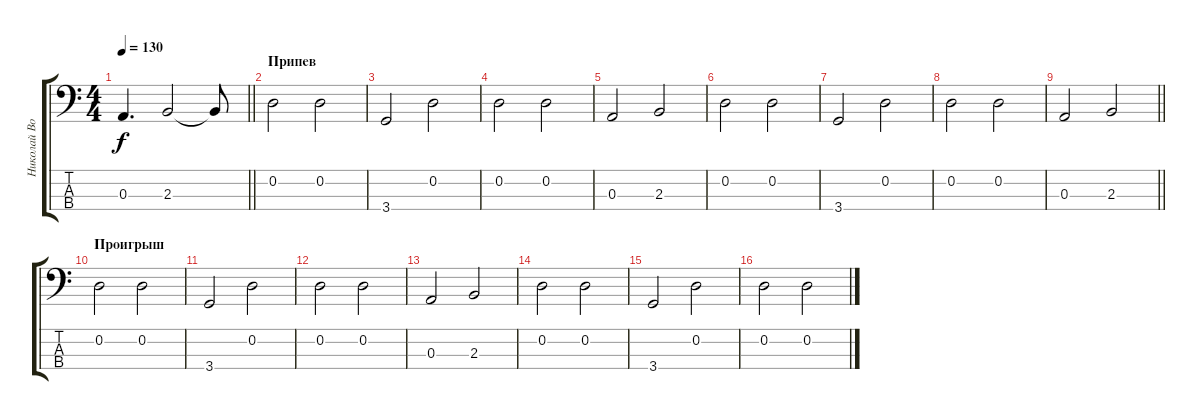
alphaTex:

\track ("Николай Воронов (бас-гитара)" "Николай Во") {instrument fretlessbass}
\staff {score tabs}
\tuning (G2 D2 A1 E1) {hide}
\ts (4 4)
\tempo 130
\clef f4
\barLineRight lightlight
\ks c
0.3.4{d dy f} 2.3.2 2.3{t}.8 |
\section ("" "Припев")
0.2.2 0.2.2 |
3.4.2 0.2.2 |
0.2.2 0.2.2 |
0.3.2 2.3.2 |
0.2.2 0.2.2 |
3.4.2 0.2.2 |
0.2.2 0.2.2 |
\barLineRight lightlight
0.3.2 2.3.2 |
\section ("" "Проигрыш")
0.2.2 0.2.2 |
3.4.2 0.2.2 |
0.2.2 0.2.2 |
0.3.2 2.3.2 |
0.2.2 0.2.2 |
3.4.2 0.2.2 |
0.2.2 0.2.2
